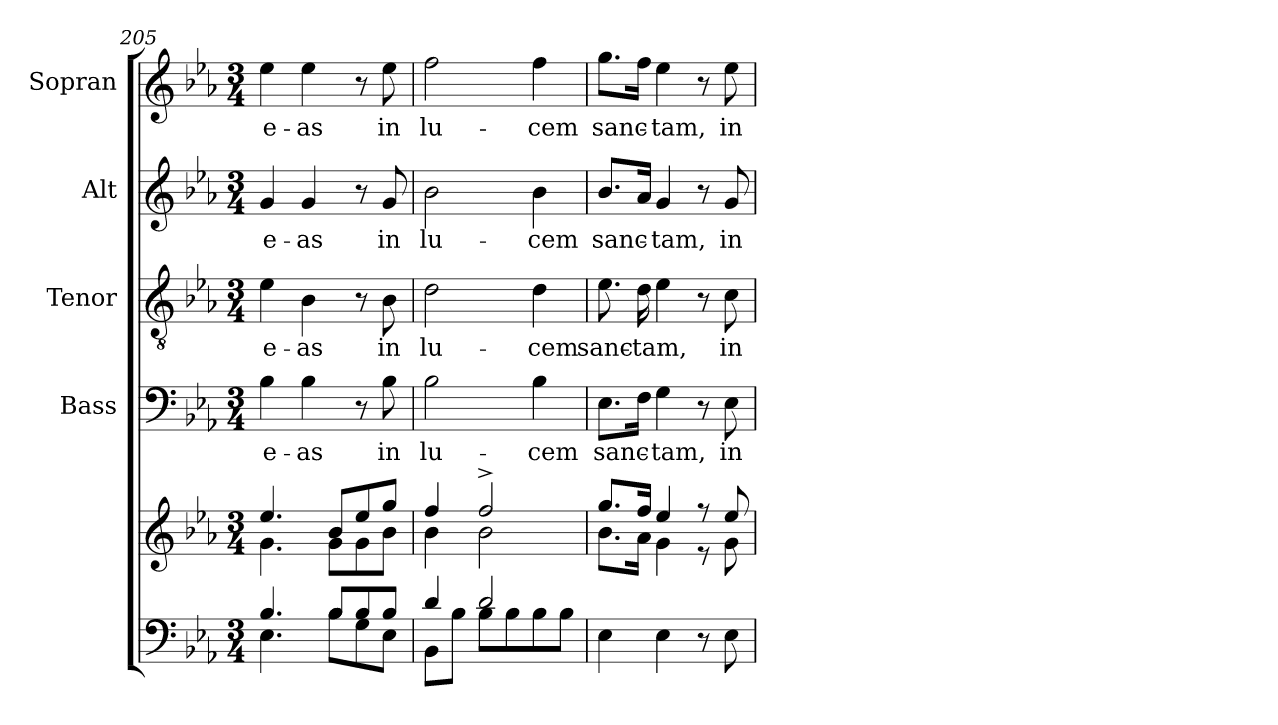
**kern	**kern	**kern	**text	**kern	**text	**kern	**text	**kern	**text
*part5	*part5	*part4	*part4	*part3	*part3	*part2	*part2	*part1	*part1
*staff6	*staff5	*staff4	*staff4	*staff3	*staff3	*staff2	*staff2	*staff1	*staff1
*	*	*I"Bass	*	*I"Tenor	*	*I"Alt	*	*I"Sopran	*
*	*	*I'B.	*	*I'T.	*	*I'A.	*	*I'S.	*
*clefF4	*clefG2	*clefF4	*	*clefGv2	*	*clefG2	*	*clefG2	*
*k[b-e-a-]	*k[b-e-a-]	*k[b-e-a-]	*	*k[b-e-a-]	*	*k[b-e-a-]	*	*k[b-e-a-]	*
*E-:	*E-:	*E-:	*	*E-:	*	*E-:	*	*E-:	*
*M3/4	*M3/4	*M3/4	*	*M3/4	*	*M3/4	*	*M3/4	*
=205	=205	=205	=205	=205	=205	=205	=205	=205	=205
*^	*^	*	*	*	*	*	*	*	*
!	!	!	!	!	!LO:LY:b	!	!LO:LY:b	!	!LO:LY:b	!	!LO:LY:b
4.B-/	4.E-\	4.ee-/	4.g\	4B-\	e-	4e-\	e-	4g/	e-	4ee-\	e-
!	!	!	!	!	!LO:LY:b	!	!LO:LY:b	!	!LO:LY:b	!	!LO:LY:b
.	.	.	.	4B-\	-as	4B-\	-as	4g/	-as	4ee-\	-as
8B-/L	8B-\L	8b-/L	8g\L	.	.	.	.	.	.	.	.
8B-/	8G\	8ee-/	8g\	8r	.	8r	.	8r	.	8r	.
!	!	!	!	!	!LO:LY:b	!	!LO:LY:b	!	!LO:LY:b	!	!LO:LY:b
8B-/J	8E-\J	8gg/J	8b-\J	8B-\	in	8B-\	in	8g/	in	8ee-\	in
=206	=206	=206	=206	=206	=206	=206	=206	=206	=206	=206	=206
!	!	!	!	!	!LO:LY:b	!	!LO:LY:b	!	!LO:LY:b	!	!LO:LY:b
4d/	8BB-\L	4ff/	4b-\	2B-\	lu-	2d\	lu-	2b-\	lu-	2ff\	lu-
.	8B-\J	.	.	.	.	.	.	.	.	.	.
2d/	8B-\L	2ff^>/	2b-\	.	.	.	.	.	.	.	.
.	8B-\	.	.	.	.	.	.	.	.	.	.
!	!	!	!	!	!LO:LY:b	!	!LO:LY:b	!	!LO:LY:b	!	!LO:LY:b
.	8B-\	.	.	4B-\	-cem	4d\	-cem	4b-\	-cem	4ff\	-cem
.	8B-\J	.	.	.	.	.	.	.	.	.	.
=207	=207	=207	=207	=207	=207	=207	=207	=207	=207	=207	=207
!	!	!	!	!	!LO:LY:b	!	!LO:LY:b	!	!LO:LY:b	!	!LO:LY:b
*v	*v	*	*	*	*	*	*	*	*	*	*
4E-\	8.gg/L	8.b-\L	8.E-\L	sanc-	8.e-\	sanc-	8.b-/L	sanc-	8.gg\L	sanc-
!	!	!	!	!	!	!LO:LY:b	!	!	!	!
.	16ff/Jk	16a-\Jk	16F\Jk	.	16d\	-tam,	16a-/Jk	.	16ff\Jk	.
!	!	!	!	!LO:LY:b	!	!	!	!LO:LY:b	!	!LO:LY:b
4E-\	4ee-/	4g\	4G\	-tam,	4e-\	.	4g/	-tam,	4ee-\	-tam,
8r	8r	8r	8r	.	8r	.	8r	.	8r	.
!	!	!	!	!LO:LY:b	!	!LO:LY:b	!	!LO:LY:b	!	!LO:LY:b
8E-\	8ee-/	8g\	8E-\	in	8c\	in	8g/	in	8ee-\	in
*	*v	*v	*	*	*	*	*	*	*	*
=	=	=	=	=	=	=	=	=	=
*-	*-	*-	*-	*-	*-	*-	*-	*-	*-
